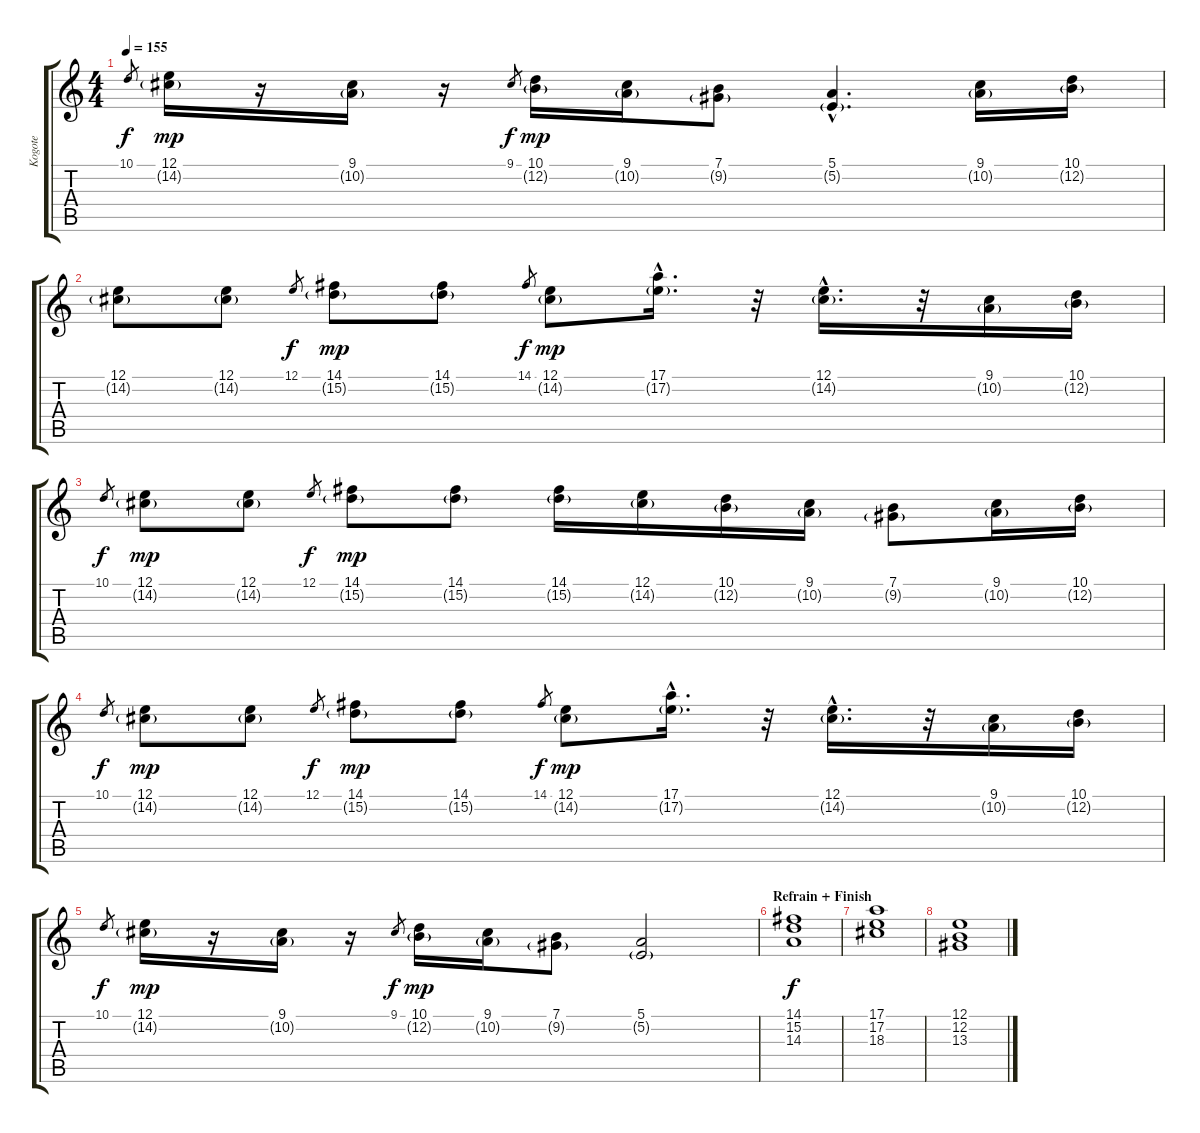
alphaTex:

\track ("Kogote" "Kogote") {instrument bagpipe}
\staff {score tabs}
\tuning (E4 B3 G3 D3 A2 E2) {hide}
\ts (4 4)
\tempo 155
\clef g2
\ks c
10.1.8{gr dy f} (12.1 14.2{g}).16{dy mp} r.16 (9.1 10.2{g}).16 r.16 9.1.8{gr dy f} (10.1 12.2{g}).16{dy mp} (9.1 10.2{g}).16 (7.1 9.2{g}).8 (5.1{hac} 5.2{g hac}).4{d} (9.1 10.2{g}).16 (10.1 12.2{g}).16 |
(12.1 14.2{g}).8 (12.1 14.2{g}).8 12.1.8{gr dy f} (14.1 15.2{g}).8{dy mp} (14.1 15.2{g}).8 14.1.8{gr dy f} (12.1 14.2{g}).8{dy mp} (17.1{hac} 17.2{g hac}).16{d} r.32 (12.1{hac} 14.2{g hac}).16{d} r.32 (9.1 10.2{g}).16 (10.1 12.2{g}).16 |
10.1.8{gr dy f} (12.1 14.2{g}).8{dy mp} (12.1 14.2{g}).8 12.1.8{gr dy f} (14.1 15.2{g}).8{dy mp} (14.1 15.2{g}).8 (14.1 15.2{g}).16 (12.1 14.2{g}).16 (10.1 12.2{g}).16 (9.1 10.2{g}).16 (7.1 9.2{g}).8 (9.1 10.2{g}).16 (10.1 12.2{g}).16 |
10.1.8{gr dy f} (12.1 14.2{g}).8{dy mp} (12.1 14.2{g}).8 12.1.8{gr dy f} (14.1 15.2{g}).8{dy mp} (14.1 15.2{g}).8 14.1.8{gr dy f} (12.1 14.2{g}).8{dy mp} (17.1{hac} 17.2{g hac}).16{d} r.32 (12.1{hac} 14.2{g hac}).16{d} r.32 (9.1 10.2{g}).16 (10.1 12.2{g}).16 |
10.1.8{gr dy f} (12.1 14.2{g}).16{dy mp} r.16 (9.1 10.2{g}).16 r.16 9.1.8{gr dy f} (10.1 12.2{g}).16{dy mp} (9.1 10.2{g}).16 (7.1 9.2{g}).8 (5.1 5.2{g}).2 |
\section ("" "Refrain + Finish")
(14.1 15.2 14.3).1{dy f volume 9 instrument drawbarorgan} |
(17.1 17.2 18.3).1 |
(12.1 12.2 13.3).1
